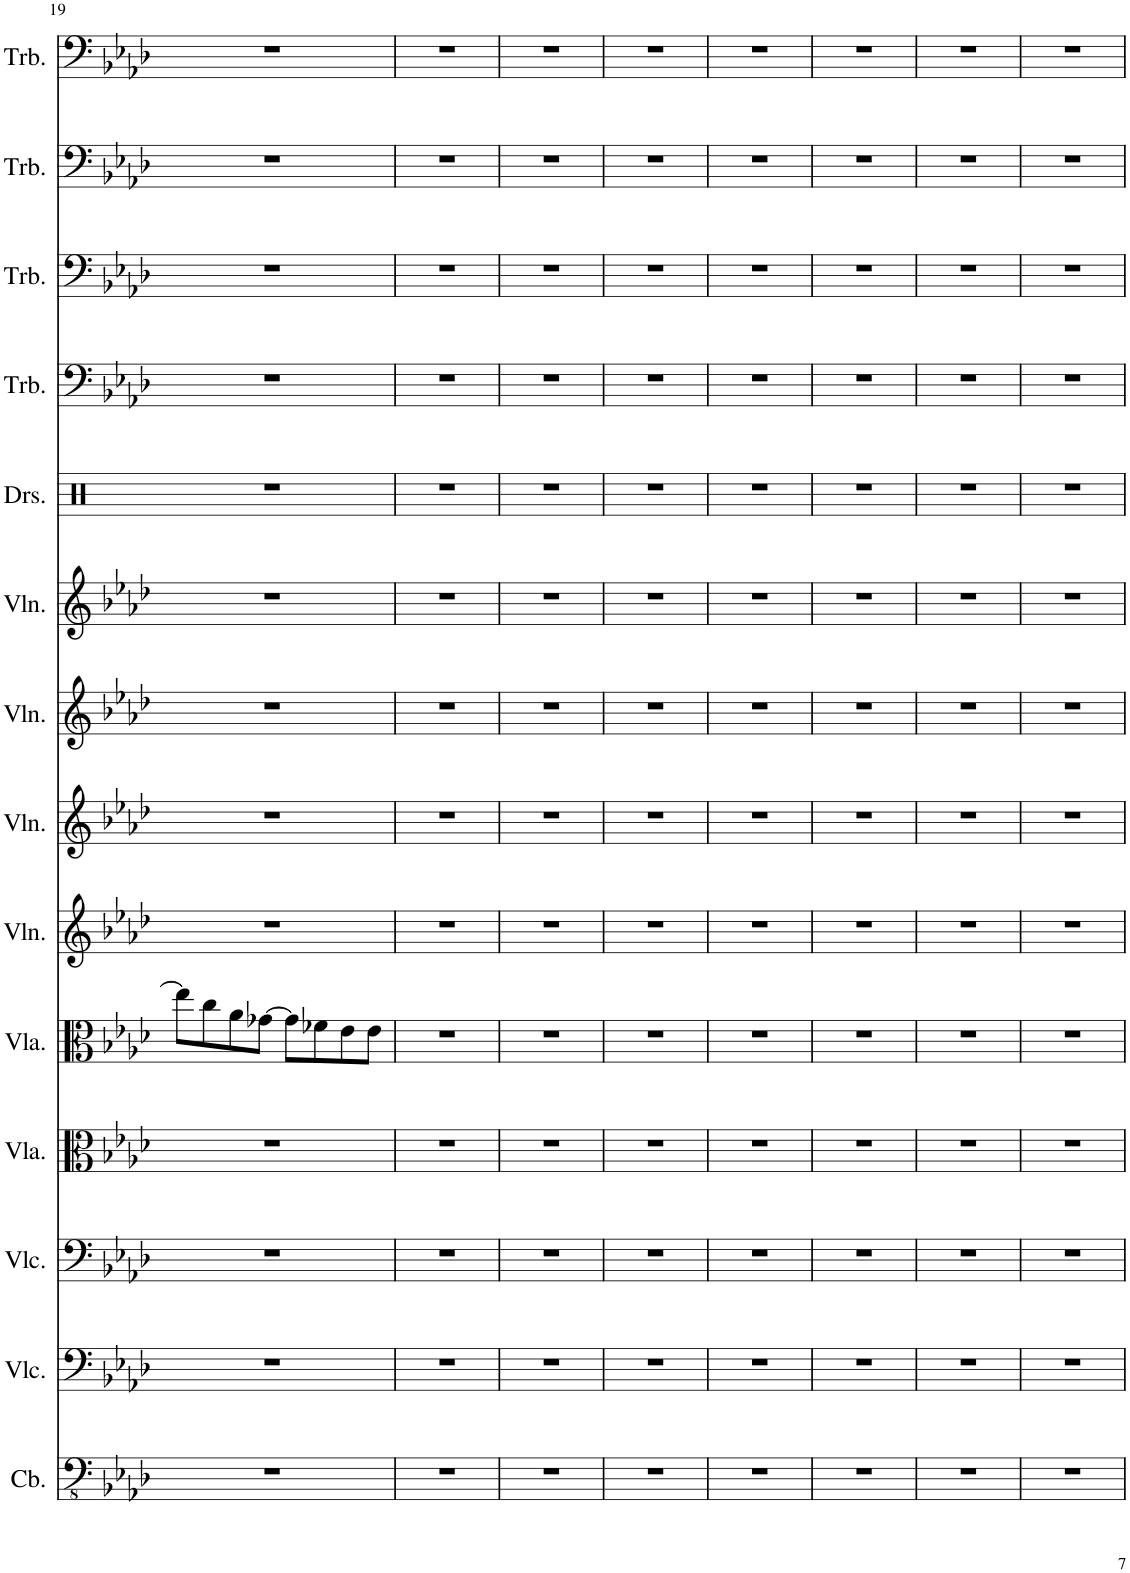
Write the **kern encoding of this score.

**kern	**kern	**kern	**kern	**kern	**kern	**kern	**kern	**kern	**kern	**kern	**kern	**kern	**kern
*part14	*part13	*part12	*part11	*part10	*part9	*part8	*part7	*part6	*part5	*part4	*part3	*part2	*part1
*staff14	*staff13	*staff12	*staff11	*staff10	*staff9	*staff8	*staff7	*staff6	*staff5	*staff4	*staff3	*staff2	*staff1
*I"Contrabass	*I"Violoncello	*I"Violoncello	*I"Viola	*I"Viola	*I"Violin	*I"Violin	*I"Violin	*I"Violin	*I"Drumset	*I"Trombone	*I"Trombone	*I"Trombone	*I"Trombone
*I'Cb.	*I'Vlc.	*I'Vlc.	*I'Vla.	*I'Vla.	*I'Vln.	*I'Vln.	*I'Vln.	*I'Vln.	*I'Drs.	*I'Trb.	*I'Trb.	*I'Trb.	*I'Trb.
!!LO:PB:g=z
*clefFv4	*clefF4	*clefF4	*clefC3	*clefC3	*clefG2	*clefG2	*clefG2	*clefG2	*clefX	*clefF4	*clefF4	*clefF4	*clefF4
*Trd7c12	*	*	*	*	*	*	*	*	*	*	*	*	*
*k[b-e-a-d-]	*k[b-e-a-d-]	*k[b-e-a-d-]	*k[b-e-a-d-]	*k[b-e-a-d-]	*k[b-e-a-d-]	*k[b-e-a-d-]	*k[b-e-a-d-]	*k[b-e-a-d-]	*k[]	*k[b-e-a-d-]	*k[b-e-a-d-]	*k[b-e-a-d-]	*k[b-e-a-d-]
*M4/4	*M4/4	*M4/4	*M4/4	*M4/4	*M4/4	*M4/4	*M4/4	*M4/4	*M4/4	*M4/4	*M4/4	*M4/4	*M4/4
=19	=19	=19	=19	=19	=19	=19	=19	=19	=19	=19	=19	=19	=19
1r	1r	1r	1r	8ee-\L]	1r	1r	1r	1r	1r	1r	1r	1r	1r
.	.	.	.	8cc\	.	.	.	.	.	.	.	.	.
.	.	.	.	8a-\	.	.	.	.	.	.	.	.	.
.	.	.	.	[8g-X\J	.	.	.	.	.	.	.	.	.
.	.	.	.	8g-\L]	.	.	.	.	.	.	.	.	.
.	.	.	.	8f-X\	.	.	.	.	.	.	.	.	.
.	.	.	.	8e-\	.	.	.	.	.	.	.	.	.
.	.	.	.	8e-\J	.	.	.	.	.	.	.	.	.
=20	=20	=20	=20	=20	=20	=20	=20	=20	=20	=20	=20	=20	=20
1r	1r	1r	1r	1r	1r	1r	1r	1r	1r	1r	1r	1r	1r
=21	=21	=21	=21	=21	=21	=21	=21	=21	=21	=21	=21	=21	=21
1r	1r	1r	1r	1r	1r	1r	1r	1r	1r	1r	1r	1r	1r
=22	=22	=22	=22	=22	=22	=22	=22	=22	=22	=22	=22	=22	=22
1r	1r	1r	1r	1r	1r	1r	1r	1r	1r	1r	1r	1r	1r
=23	=23	=23	=23	=23	=23	=23	=23	=23	=23	=23	=23	=23	=23
1r	1r	1r	1r	1r	1r	1r	1r	1r	1r	1r	1r	1r	1r
=24	=24	=24	=24	=24	=24	=24	=24	=24	=24	=24	=24	=24	=24
1r	1r	1r	1r	1r	1r	1r	1r	1r	1r	1r	1r	1r	1r
=25	=25	=25	=25	=25	=25	=25	=25	=25	=25	=25	=25	=25	=25
1r	1r	1r	1r	1r	1r	1r	1r	1r	1r	1r	1r	1r	1r
=26	=26	=26	=26	=26	=26	=26	=26	=26	=26	=26	=26	=26	=26
1r	1r	1r	1r	1r	1r	1r	1r	1r	1r	1r	1r	1r	1r
=	=	=	=	=	=	=	=	=	=	=	=	=	=
*-	*-	*-	*-	*-	*-	*-	*-	*-	*-	*-	*-	*-	*-
